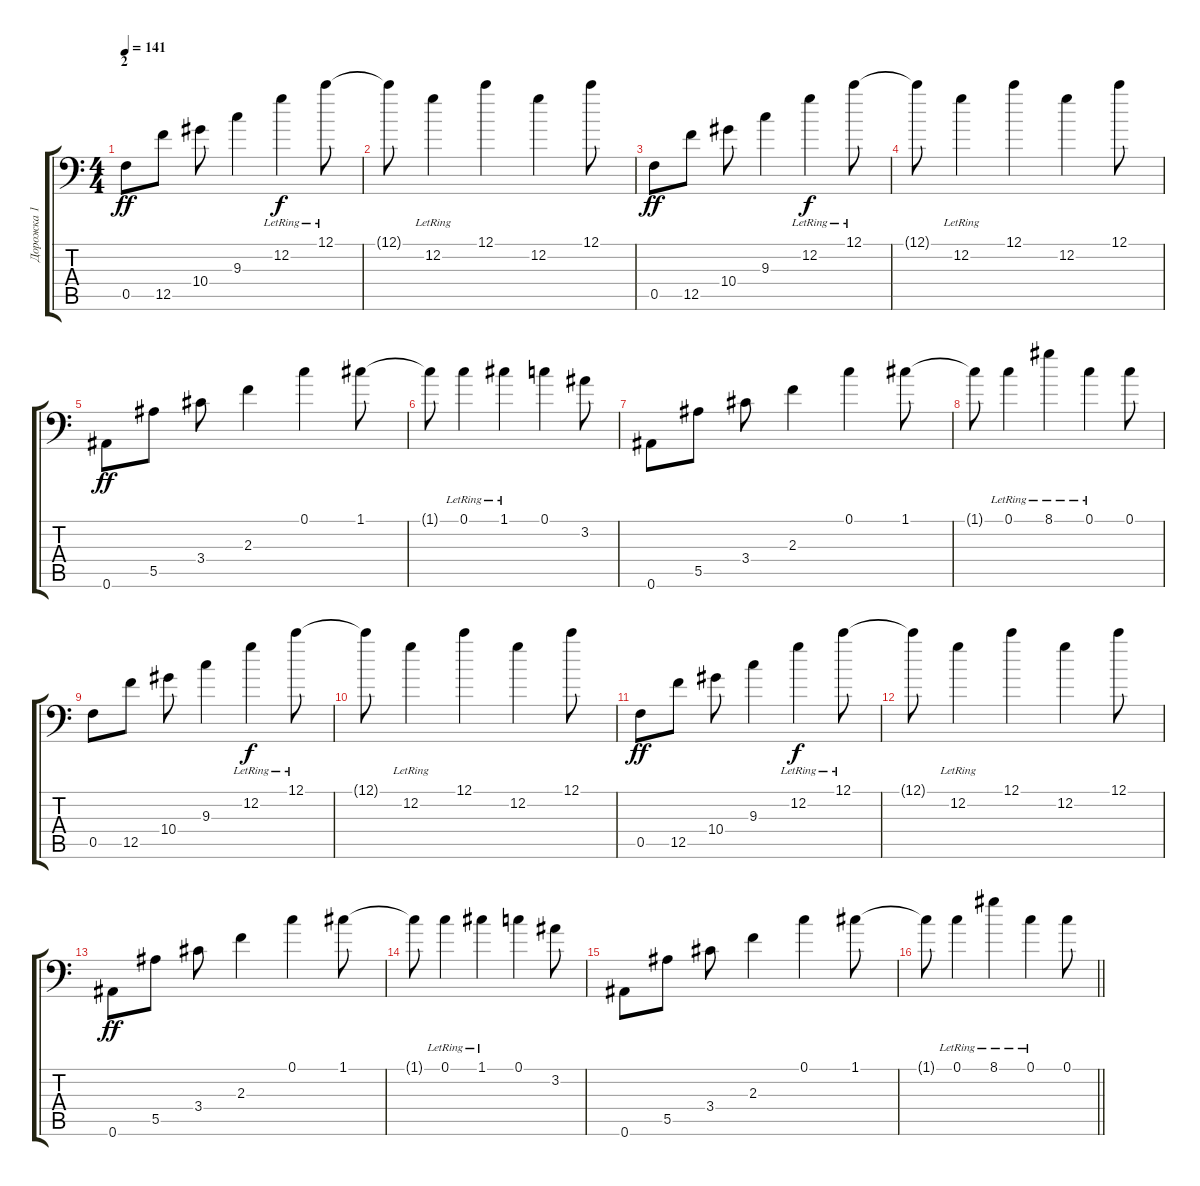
\track ("Дорожка 1" "Дорожка 1") {instrument distortionguitar}
\staff {score tabs}
\tuning (C4 G3 Eb3 Bb2 F2 Bb1) {hide}
\ts (4 4)
\section ("" "2")
\tempo 141
\clef f4
\ks c
0.5.8{dy ff} 12.5.8 10.4.8 9.3.4 12.2{lr}.4{dy f} 12.1{lr}.8 |
12.1{t}.8 12.2{lr}.4 12.1.4 12.2.4 12.1.8 |
0.5.8{dy ff} 12.5.8 10.4.8 9.3.4 12.2{lr}.4{dy f} 12.1{lr}.8 |
12.1{t}.8 12.2{lr}.4 12.1.4 12.2.4 12.1.8 |
0.6.8{dy ff} 5.5.8 3.4.8 2.3.4 0.1.4 1.1.8 |
1.1{t}.8 0.1{lr}.4 1.1{lr}.4 0.1.4 3.2.8 |
0.6.8 5.5.8 3.4.8 2.3.4 0.1.4 1.1.8 |
1.1{t}.8 0.1{lr}.4 8.1{lr}.4 0.1{lr}.4 0.1.8 |
0.5.8 12.5.8 10.4.8 9.3.4 12.2{lr}.4{dy f} 12.1{lr}.8 |
12.1{t}.8 12.2{lr}.4 12.1.4 12.2.4 12.1.8 |
0.5.8{dy ff} 12.5.8 10.4.8 9.3.4 12.2{lr}.4{dy f} 12.1{lr}.8 |
12.1{t}.8 12.2{lr}.4 12.1.4 12.2.4 12.1.8 |
0.6.8{dy ff} 5.5.8 3.4.8 2.3.4 0.1.4 1.1.8 |
1.1{t}.8 0.1{lr}.4 1.1{lr}.4 0.1.4 3.2.8 |
0.6.8 5.5.8 3.4.8 2.3.4 0.1.4 1.1.8 |
\barLineRight lightlight
1.1{t}.8 0.1{lr}.4 8.1{lr}.4 0.1{lr}.4 0.1.8
